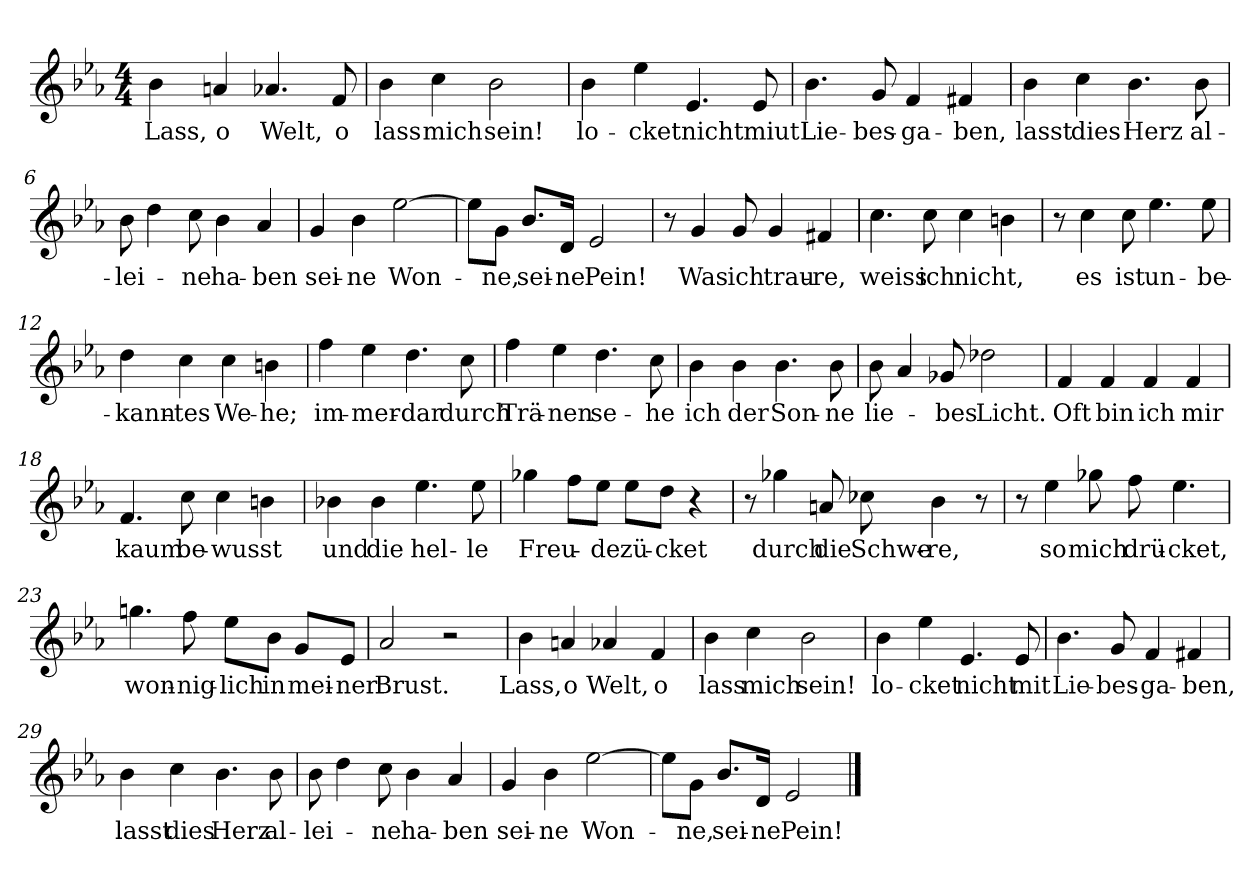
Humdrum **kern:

**kern	**text
*part1	*part1
*staff1	*staff1
*clefG2	*
*k[b-e-a-]	*
*M4/4	*
=1	=1
!	!LO:LY:b
4b-\	Lass,
!	!LO:LY:b
4an/	o
!	!LO:LY:b
4.a-X/	Welt,
!	!LO:LY:b
8f/	o
=2	=2
!	!LO:LY:b
4b-\	lass
!	!LO:LY:b
4cc\	mich
!	!LO:LY:b
2b-\	sein!
=3	=3
!	!LO:LY:b
4b-\	lo-
!	!LO:LY:b
4ee-\	-cket
!	!LO:LY:b
4.e-/	nicht
!	!LO:LY:b
8e-/	miut
=4	=4
!	!LO:LY:b
4.b-\	Lie-
!	!LO:LY:b
8g/	-bes-
!	!LO:LY:b
4f/	-ga-
!	!LO:LY:b
4f#X/	-ben,
=5	=5
!	!LO:LY:b
4b-\	lasst
!	!LO:LY:b
4cc\	dies
!	!LO:LY:b
4.b-\	Herz
!	!LO:LY:b
8b-\	al-
=6	=6
!	!LO:LY:b
8b-\	-lei-
4dd\	.
!	!LO:LY:b
8cc\	-ne
!	!LO:LY:b
4b-\	ha-
!	!LO:LY:b
4a-/	-ben
!!LO:LB:g=z
=7	=7
!	!LO:LY:b
4g/	sei-
!	!LO:LY:b
4b-\	-ne
!	!LO:LY:b
[2ee-\	Won-
=8	=8
8ee-\L]	.
!	!LO:LY:b
8g\J	-ne,
!	!LO:LY:b
8.b-/L	sei-
!	!LO:LY:b
16d/Jk	-ne
!	!LO:LY:b
2e-/	Pein!
=9	=9
8r	.
!	!LO:LY:b
4g/	Was
!	!LO:LY:b
8g/	ich
!	!LO:LY:b
4g/	trau-
!	!LO:LY:b
4f#X/	-re,
=10	=10
!	!LO:LY:b
4.cc\	weiss
!	!LO:LY:b
8cc\	ich
!	!LO:LY:b
4cc\	nicht,
4bn\	.
=11	=11
8r	.
!	!LO:LY:b
4cc\	es
!	!LO:LY:b
8cc\	ist
!	!LO:LY:b
4.ee-\	un-
!	!LO:LY:b
8ee-\	-be-
=12	=12
!	!LO:LY:b
4dd\	-kann-
!	!LO:LY:b
4cc\	-tes
!	!LO:LY:b
4cc\	We-
!	!LO:LY:b
4bn\	-he;
!!LO:LB:g=z
=13	=13
!	!LO:LY:b
4ff\	im-
!	!LO:LY:b
4ee-\	-mer-
!	!LO:LY:b
4.dd\	-dar
!	!LO:LY:b
8cc\	durch
=14	=14
!	!LO:LY:b
4ff\	Trä-
!	!LO:LY:b
4ee-\	-nen
!	!LO:LY:b
4.dd\	se-
!	!LO:LY:b
8cc\	-he
=15	=15
!	!LO:LY:b
4b-\	ich
!	!LO:LY:b
4b-\	der
!	!LO:LY:b
4.b-\	Son-
!	!LO:LY:b
8b-\	-ne
=16	=16
!	!LO:LY:b
8b-\	lie-
4a-/	.
!	!LO:LY:b
8g-X/	-bes
!	!LO:LY:b
2dd-X\	Licht.
=17	=17
!	!LO:LY:b
4f/	Oft
!	!LO:LY:b
4f/	bin
!	!LO:LY:b
4f/	ich
!	!LO:LY:b
4f/	mir
=18	=18
!	!LO:LY:b
4.f/	kaum
!	!LO:LY:b
8cc\	be-
!	!LO:LY:b
4cc\	-wusst
4bn\	.
!!LO:LB:g=z
=19	=19
!	!LO:LY:b
4b-X\	und
!	!LO:LY:b
4b-\	die
!	!LO:LY:b
4.ee-\	hel-
!	!LO:LY:b
8ee-\	-le
=20	=20
!	!LO:LY:b
4gg-X\	Freu-
8ff\L	.
!	!LO:LY:b
8ee-\J	-de
!	!LO:LY:b
8ee-\L	zü-
!	!LO:LY:b
8dd\J	-cket
4r	.
=21	=21
8r	.
!	!LO:LY:b
4gg-X\	durch
!	!LO:LY:b
8an/	die
!	!LO:LY:b
8cc-X\	Schwe-
!	!LO:LY:b
4b-\	-re,
8r	.
=22	=22
8r	.
!	!LO:LY:b
4ee-\	so
!	!LO:LY:b
8gg-X\	mich
!	!LO:LY:b
8ff\	drü-
!	!LO:LY:b
4.ee-\	-cket,
=23	=23
!	!LO:LY:b
4.ggn\	won-
!	!LO:LY:b
8ff\	-nig-
!	!LO:LY:b
8ee-\L	-lich
!	!LO:LY:b
8b-\J	in
!	!LO:LY:b
8g/L	mei-
!	!LO:LY:b
8e-/J	-ner
=24	=24
!	!LO:LY:b
2a-/	Brust.
2r	.
!!LO:LB:g=z
=25	=25
!	!LO:LY:b
4b-\	Lass,
!	!LO:LY:b
4an/	o
!	!LO:LY:b
4a-X/	Welt,
!	!LO:LY:b
4f/	o
=26	=26
!	!LO:LY:b
4b-\	lass
!	!LO:LY:b
4cc\	mich
!	!LO:LY:b
2b-\	sein!
=27	=27
!	!LO:LY:b
4b-\	lo-
!	!LO:LY:b
4ee-\	-cket
!	!LO:LY:b
4.e-/	nicht
!	!LO:LY:b
8e-/	mit
=28	=28
!	!LO:LY:b
4.b-\	Lie-
!	!LO:LY:b
8g/	-bes-
!	!LO:LY:b
4f/	-ga-
!	!LO:LY:b
4f#X/	-ben,
=29	=29
!	!LO:LY:b
4b-\	lasst
!	!LO:LY:b
4cc\	dies
!	!LO:LY:b
4.b-\	Herz
!	!LO:LY:b
8b-\	al-
=30	=30
!	!LO:LY:b
8b-\	-lei-
4dd\	.
!	!LO:LY:b
8cc\	-ne
!	!LO:LY:b
4b-\	ha-
!	!LO:LY:b
4a-/	-ben
=31	=31
!	!LO:LY:b
4g/	sei-
!	!LO:LY:b
4b-\	-ne
!	!LO:LY:b
[2ee-\	Won-
!!LO:LB:g=z
=32	=32
8ee-\L]	.
!	!LO:LY:b
8g\J	-ne,
!	!LO:LY:b
8.b-/L	sei-
!	!LO:LY:b
16d/Jk	-ne
!	!LO:LY:b
2e-/	Pein!
==	==
*-	*-
